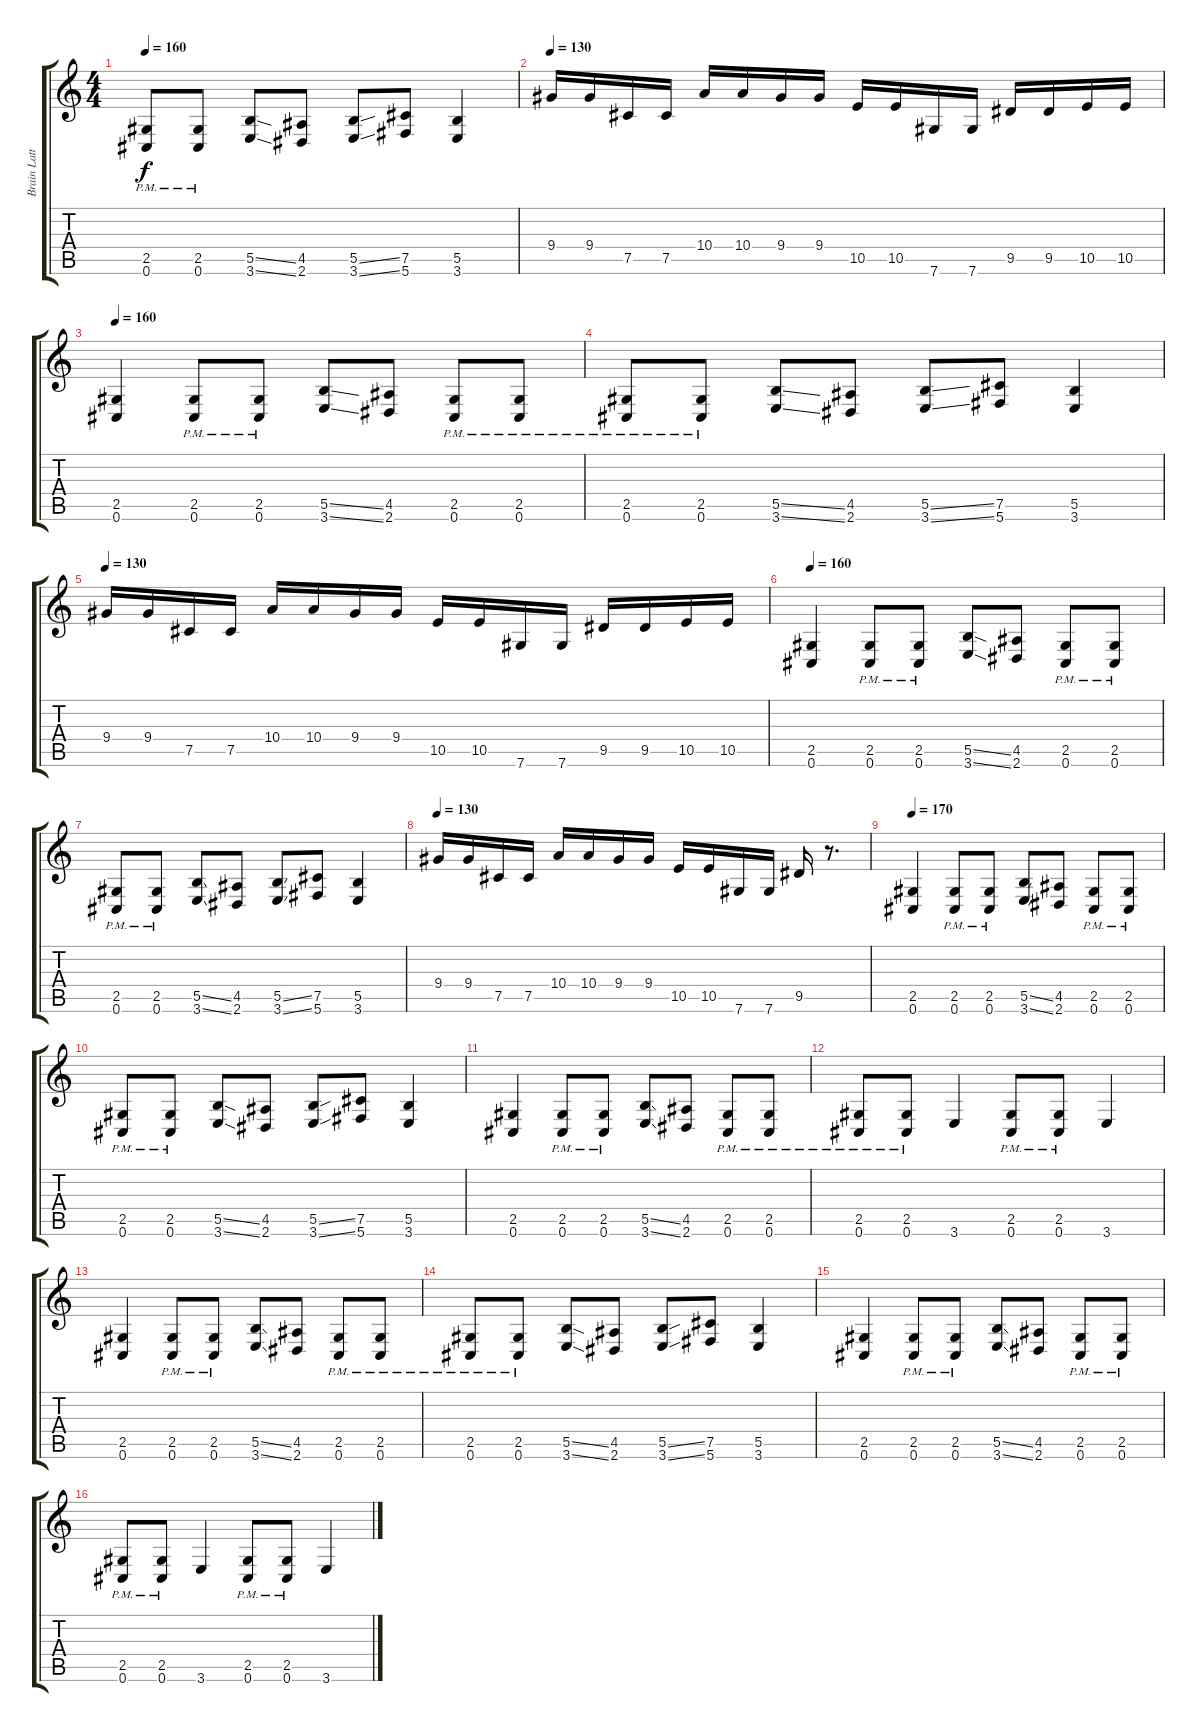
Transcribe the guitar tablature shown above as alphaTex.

\track ("Brain Latta" "Brain Latt") {instrument distortionguitar}
\staff {score tabs}
\tuning (Db4 Ab3 E3 B2 Gb2 Db2) {hide}
\ts (4 4)
\tempo 160
\clef g2
\ks c
(2.5{pm} 0.6{pm}).8{dy f} (2.5{pm} 0.6{pm}).8 (5.5{ss} 3.6{ss}).8 (4.5 2.6).8 (5.5{ss} 3.6{ss}).8 (7.5 5.6).8 (5.5 3.6).4 |
\tempo 130
9.4.16 9.4.16 7.5.16 7.5.16 10.4.16 10.4.16 9.4.16 9.4.16 10.5.16 10.5.16 7.6.16 7.6.16 9.5.16 9.5.16 10.5.16 10.5.16 |
\tempo 160
(2.5 0.6).4 (2.5{pm} 0.6{pm}).8 (2.5{pm} 0.6{pm}).8 (5.5{ss} 3.6{ss}).8 (4.5 2.6).8 (2.5{pm} 0.6{pm}).8 (2.5{pm} 0.6{pm}).8 |
(2.5{pm} 0.6{pm}).8 (2.5{pm} 0.6{pm}).8 (5.5{ss} 3.6{ss}).8 (4.5 2.6).8 (5.5{ss} 3.6{ss}).8 (7.5 5.6).8 (5.5 3.6).4 |
\tempo 130
9.4.16 9.4.16 7.5.16 7.5.16 10.4.16 10.4.16 9.4.16 9.4.16 10.5.16 10.5.16 7.6.16 7.6.16 9.5.16 9.5.16 10.5.16 10.5.16 |
\tempo 160
(2.5 0.6).4 (2.5{pm} 0.6{pm}).8 (2.5{pm} 0.6{pm}).8 (5.5{ss} 3.6{ss}).8 (4.5 2.6).8 (2.5{pm} 0.6{pm}).8 (2.5{pm} 0.6{pm}).8 |
(2.5{pm} 0.6{pm}).8 (2.5{pm} 0.6{pm}).8 (5.5{ss} 3.6{ss}).8 (4.5 2.6).8 (5.5{ss} 3.6{ss}).8 (7.5 5.6).8 (5.5 3.6).4 |
\tempo 130
9.4.16 9.4.16 7.5.16 7.5.16 10.4.16 10.4.16 9.4.16 9.4.16 10.5.16 10.5.16 7.6.16 7.6.16 9.5.16 r.8{d} |
\tempo 170
(2.5 0.6).4 (2.5{pm} 0.6{pm}).8 (2.5{pm} 0.6{pm}).8 (5.5{ss} 3.6{ss}).8 (4.5 2.6).8 (2.5{pm} 0.6{pm}).8 (2.5{pm} 0.6{pm}).8 |
(2.5{pm} 0.6{pm}).8 (2.5{pm} 0.6{pm}).8 (5.5{ss} 3.6{ss}).8 (4.5 2.6).8 (5.5{ss} 3.6{ss}).8 (7.5 5.6).8 (5.5 3.6).4 |
(2.5 0.6).4 (2.5{pm} 0.6{pm}).8 (2.5{pm} 0.6{pm}).8 (5.5{ss} 3.6{ss}).8 (4.5 2.6).8 (2.5{pm} 0.6{pm}).8 (2.5{pm} 0.6{pm}).8 |
(2.5{pm} 0.6{pm}).8 (2.5{pm} 0.6{pm}).8 3.6.4 (2.5{pm} 0.6{pm}).8 (2.5{pm} 0.6{pm}).8 3.6.4 |
(2.5 0.6).4 (2.5{pm} 0.6{pm}).8 (2.5{pm} 0.6{pm}).8 (5.5{ss} 3.6{ss}).8 (4.5 2.6).8 (2.5{pm} 0.6{pm}).8 (2.5{pm} 0.6{pm}).8 |
(2.5{pm} 0.6{pm}).8 (2.5{pm} 0.6{pm}).8 (5.5{ss} 3.6{ss}).8 (4.5 2.6).8 (5.5{ss} 3.6{ss}).8 (7.5 5.6).8 (5.5 3.6).4 |
(2.5 0.6).4 (2.5{pm} 0.6{pm}).8 (2.5{pm} 0.6{pm}).8 (5.5{ss} 3.6{ss}).8 (4.5 2.6).8 (2.5{pm} 0.6{pm}).8 (2.5{pm} 0.6{pm}).8 |
(2.5{pm} 0.6{pm}).8 (2.5{pm} 0.6{pm}).8 3.6.4 (2.5{pm} 0.6{pm}).8 (2.5{pm} 0.6{pm}).8 3.6.4
